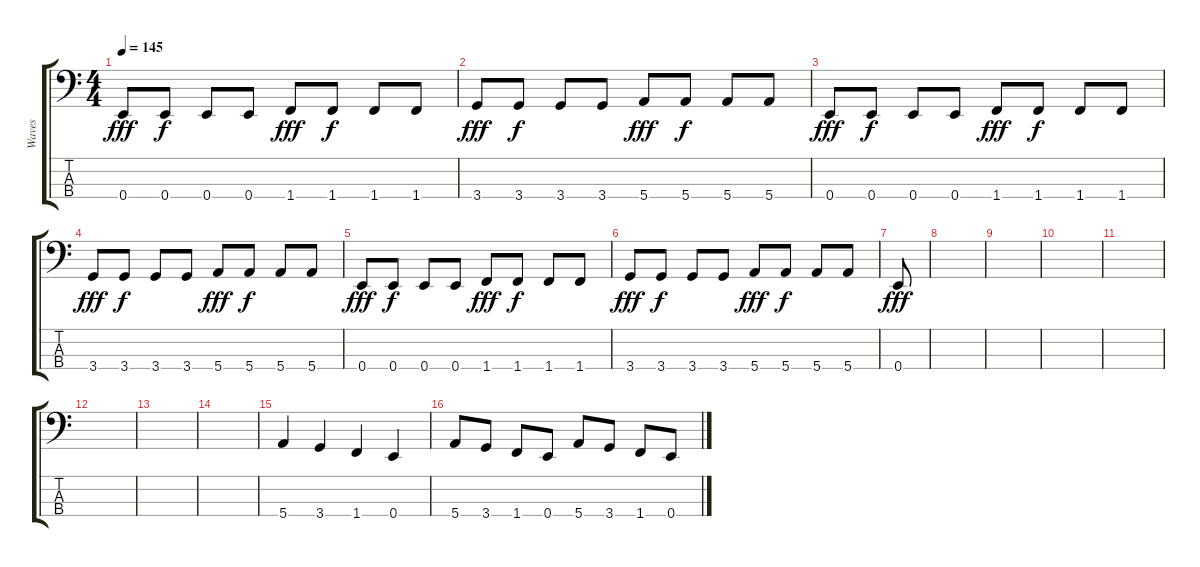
\track ("Waves" "Waves") {instrument electricbasspick}
\staff {score tabs}
\tuning (G2 D2 A1 E1) {hide}
\ts (4 4)
\tempo 145
\clef f4
\ks c
0.4.8{dy fff} 0.4.8{dy f} 0.4.8 0.4.8 1.4.8{dy fff} 1.4.8{dy f} 1.4.8 1.4.8 |
3.4.8{dy fff} 3.4.8{dy f} 3.4.8 3.4.8 5.4.8{dy fff} 5.4.8{dy f} 5.4.8 5.4.8 |
0.4.8{dy fff} 0.4.8{dy f} 0.4.8 0.4.8 1.4.8{dy fff} 1.4.8{dy f} 1.4.8 1.4.8 |
3.4.8{dy fff} 3.4.8{dy f} 3.4.8 3.4.8 5.4.8{dy fff} 5.4.8{dy f} 5.4.8 5.4.8 |
0.4.8{dy fff} 0.4.8{dy f} 0.4.8 0.4.8 1.4.8{dy fff} 1.4.8{dy f} 1.4.8 1.4.8 |
3.4.8{dy fff} 3.4.8{dy f} 3.4.8 3.4.8 5.4.8{dy fff} 5.4.8{dy f} 5.4.8 5.4.8 |
0.4.8{dy fff} |
|
|
|
|
|
|
|
5.4.4 3.4.4 1.4.4 0.4.4 |
5.4.8 3.4.8 1.4.8 0.4.8 5.4.8 3.4.8 1.4.8 0.4.8
